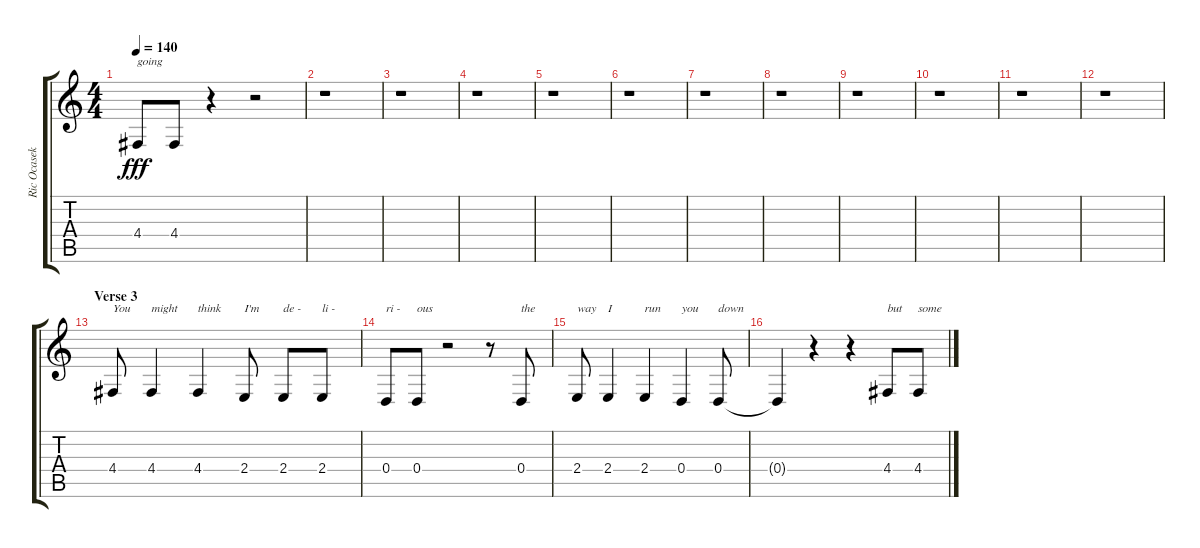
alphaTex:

\track ("Ric Ocasek" "Ric Ocasek") {instrument baritonesax}
\staff {score tabs}
\tuning (E4 B3 G3 D3 A2 E2) {hide}
\ts (4 4)
\tempo 140
\clef g2
\ks c
4.4.8{txt "going" dy fff} 4.4.8 r.4 r.2 |
r.1 |
r.1 |
r.1 |
r.1 |
r.1 |
r.1 |
r.1 |
r.1 |
r.1 |
r.1 |
r.1 |
\section ("" "Verse 3")
4.4.8{txt "You"} 4.4.4{txt "might"} 4.4.4{txt "think"} 2.4.8{txt "I'm"} 2.4.8{txt "de -"} 2.4.8{txt "li -"} |
0.4.8{txt "ri -"} 0.4.8{txt "ous"} r.2 r.8 0.4.8{txt "the"} |
2.4.8{txt "way"} 2.4.4{txt "I"} 2.4.4{txt "run"} 0.4.4{txt "you"} 0.4.8{txt "down"} |
0.4{t}.4 r.4 r.4 4.4.8{txt "but"} 4.4.8{txt "some"}
